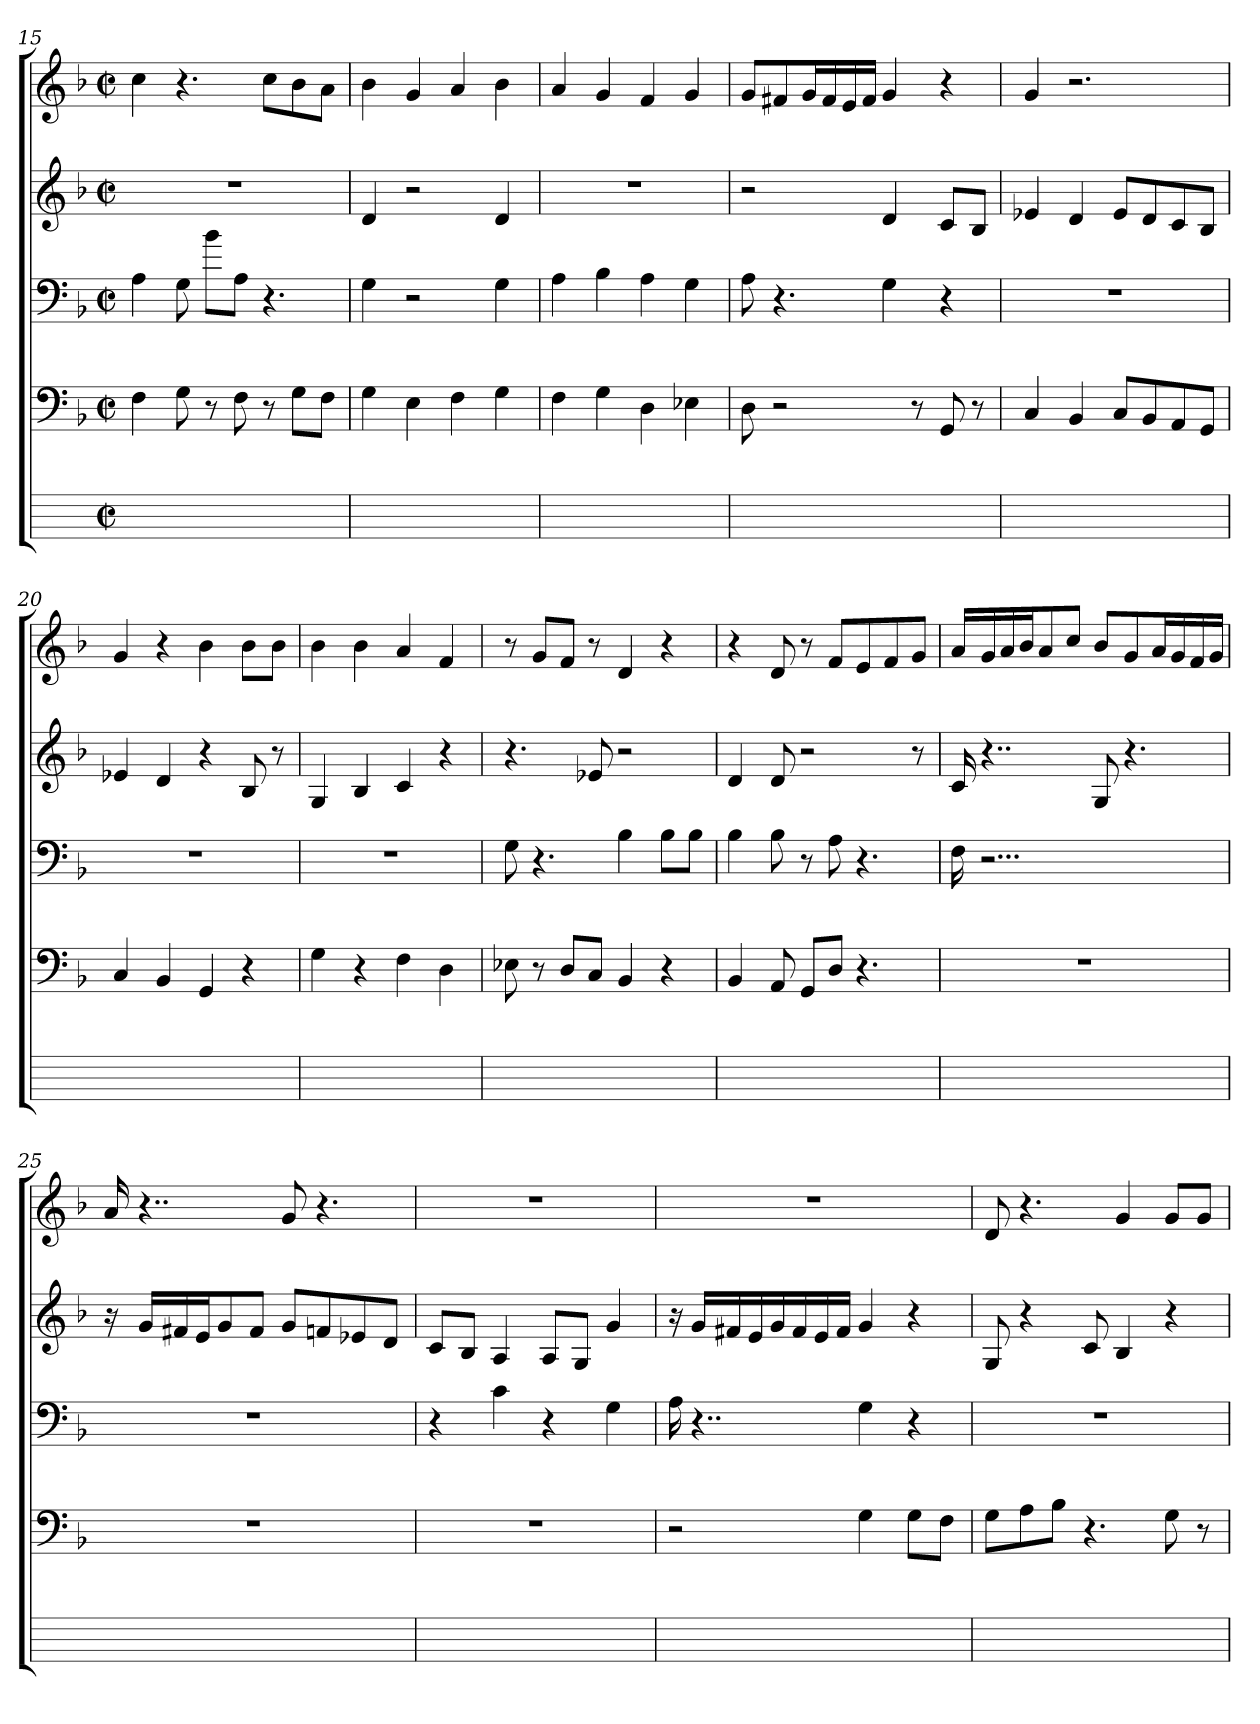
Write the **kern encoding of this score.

**kern	**kern	**kern	**kern	**kern
*part5	*part4	*part3	*part2	*part1
*staff5	*staff4	*staff3	*staff2	*staff1
*	*clefF4	*clefF4	*clefG2	*clefG2
*	*k[b-]	*k[b-]	*k[b-]	*k[b-]
*	*F:	*F:	*F:	*F:
*M2/2	*M2/2	*M2/2	*M2/2	*M2/2
*met(c|)	*met(c|)	*met(c|)	*met(c|)	*met(c|)
=15	=15	=15	=15	=15
1ryy	4F	4A	1r	4cc
.	8G	8G	.	4.r
.	8r	8b-iL	.	.
.	8Fj	8AJ	.	.
.	8r	4.r	.	8ccZL
.	8GZL	.	.	8b-
.	8FZJ	.	.	8aJ
=16	=16	=16	=16	=16
1ryy	4G	4G	4dj	4b-
.	4E	2r	2r	4g
.	4F	.	.	4a
.	4G	4G	4d	4b-
=17	=17	=17	=17	=17
1ryy	4F	4A	1r	4a
.	4G	4B-	.	4g
.	4D	4A	.	4f
.	4E-X	4G	.	4g
=18	=18	=18	=18	=18
1ryy	8D	8A	2r	8gZL
.	2r	4.r	.	8f#Xi
.	.	.	.	16gZL
.	.	.	.	16f#i
.	.	.	.	16ei
.	.	.	.	16f#iJJ
.	.	4G	4dZ	4g
.	8r	.	.	.
.	8GG	4r	8cL	4r
.	8r	.	8B-J	.
=19	=19	=19	=19	=19
1ryy	4C	1r	4e-X	4gZ
.	4BB-	.	4d	2.r
.	8CjL	.	8e-jL	.
.	8BB-Z	.	8dZ	.
.	8AA	.	8c	.
.	8GGJ	.	8B-J	.
=20	=20	=20	=20	=20
1ryy	4C	1r	4e-X	4g
.	4BB-	.	4d	4r
.	4GG	.	4r	4b-
.	4r	.	8B-	8b-ZL
.	.	.	8r	8b-J
=21	=21	=21	=21	=21
1ryy	4G	1r	4G	4b-
.	4r	.	4B-	4b-
.	4F	.	4c	4a
.	4D	.	4r	4f
=22	=22	=22	=22	=22
1ryy	8E-X	8G	4.r	8r
.	8r	4.r	.	8giL
.	8DjL	.	.	8fjJ
.	8CjJ	.	8e-Xj	8r
.	4BB-	4B-	2r	4d
.	4r	8B-iL	.	4r
.	.	8B-J	.	.
=23	=23	=23	=23	=23
1ryy	4BB-Z	4B-	4d	4r
.	8AA	8B-	8d	8d
.	8GGL	8r	2r	8r
.	8DJ	8A	.	8fL
.	4.r	4.r	.	8ej
.	.	.	.	8fZ
.	.	.	8r	8gJ
=24	=24	=24	=24	=24
1ryy	1r	16F	16c	16aLL
.	.	2...r	4..r	16gi
.	.	.	.	16aZ
.	.	.	.	16b-iJ
.	.	.	.	8aj
.	.	.	.	8ccZJ
.	.	.	8G	8b-L
.	.	.	4.r	8gi
.	.	.	.	16ajL
.	.	.	.	16gi
.	.	.	.	16fi
.	.	.	.	16giJJ
=25	=25	=25	=25	=25
1ryy	1r	1r	16r	16a
.	.	.	16giLL	4..r
.	.	.	16f#Xi	.
.	.	.	16eiJ	.
.	.	.	8gZ	.
.	.	.	8f#iJ	.
.	.	.	8gL	8g
.	.	.	8fn	4.r
.	.	.	8e-XV	.
.	.	.	8dJ	.
=26	=26	=26	=26	=26
1ryy	1r	4r	8cL	1r
.	.	.	8B-J	.
.	.	4c	4A	.
.	.	4r	8AZL	.
.	.	.	8GJ	.
.	.	4G	4g	.
=27	=27	=27	=27	=27
1ryy	2r	16A	16r	1r
.	.	4..r	16giLL	.
.	.	.	16f#Xi	.
.	.	.	16ei	.
.	.	.	16gZ	.
.	.	.	16f#i	.
.	.	.	16ei	.
.	.	.	16f#iJJ	.
.	4G	4G	4g	.
.	8GiL	4r	4r	.
.	8FJ	.	.	.
=28	=28	=28	=28	=28
1ryy	8GL	1r	8G	8d
.	8A	.	4r	4.r
.	8B-J	.	.	.
.	4.r	.	8ci	.
.	.	.	4B-	4g
.	8G	.	4r	8gZL
.	8r	.	.	8gJ
=	=	=	=	=
*-	*-	*-	*-	*-
